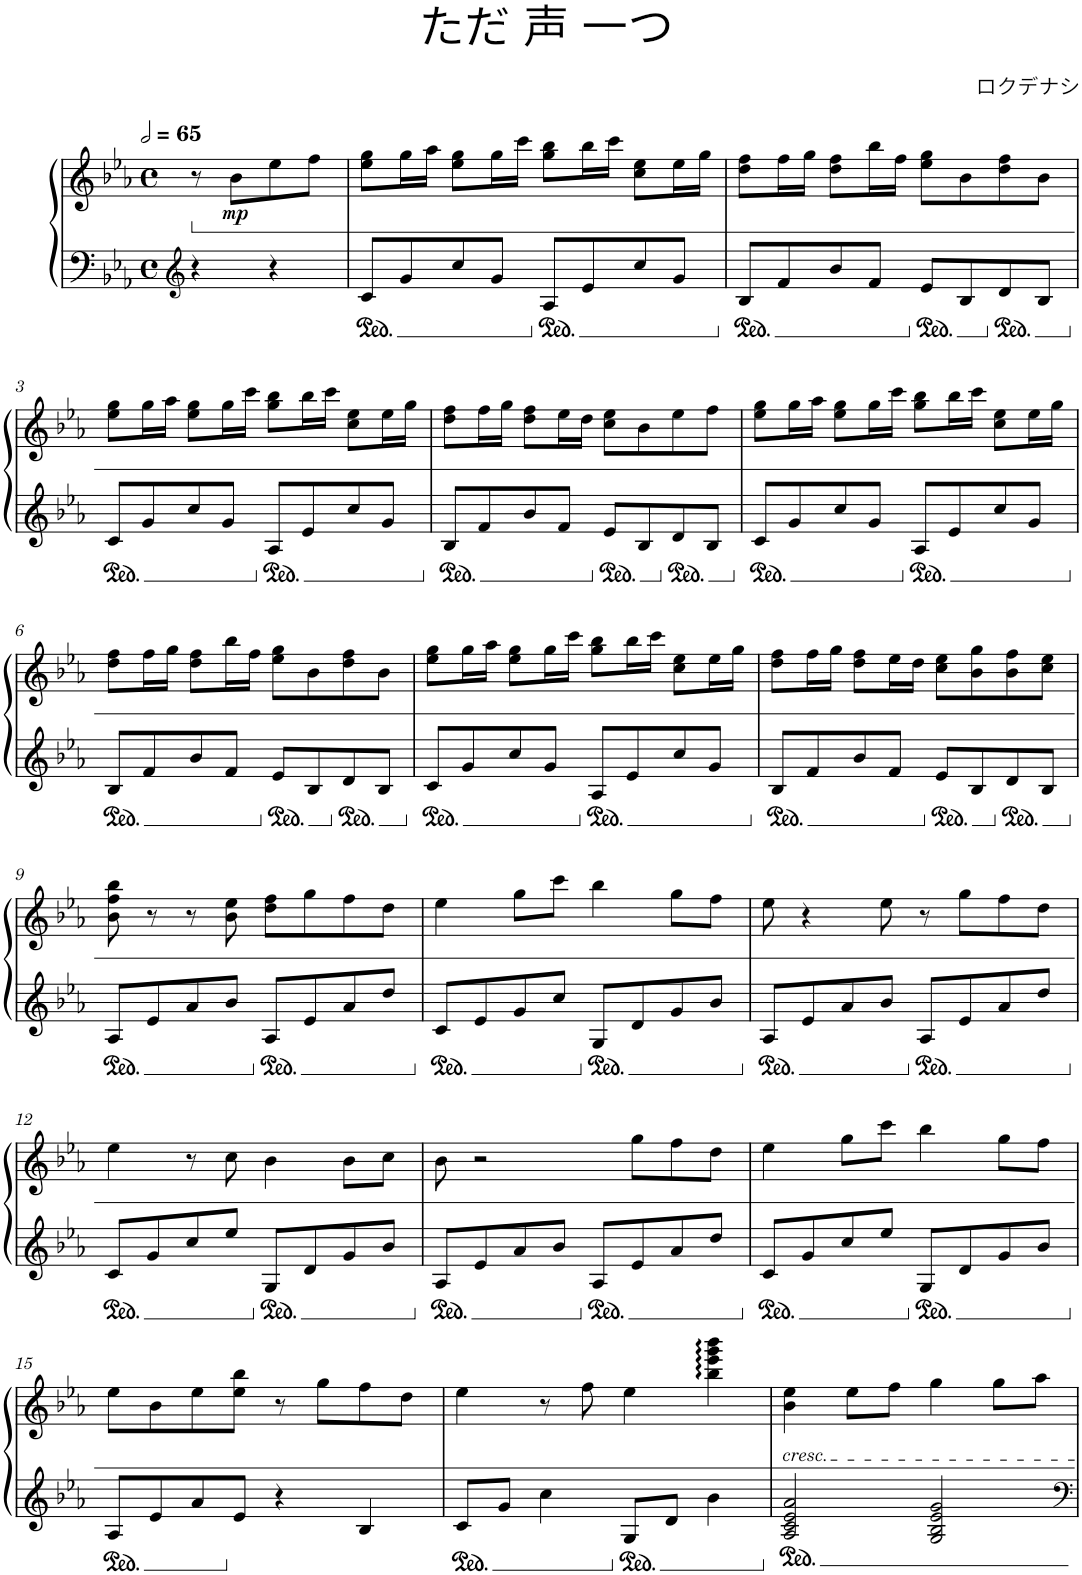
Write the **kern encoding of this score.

**kern	**kern	**dynam
*part1	*part1	*part1
*staff2	*staff1	*staff1/2
*I"Piano	*	*
*I'Pno.	*	*
*clefG2	*clefG2	*
*k[b-e-a-]	*k[b-e-a-]	*
*M4/4	*M4/4	*
*met(c)	*met(c)	*
*MM130	*MM130	*
*	*ped	*
=	=	=
4r	8r	.
!	!	!LO:DY:b
.	8b-\L	mp
4r	8ee-\	.
.	8ff\J	.
=1	=1	=1
8c/L	8ee-\ 8gg\L	.
8g/	16gg\L	.
.	16aa-\JJ	.
8cc/	8ee-\ 8gg\L	.
8g/J	16gg\L	.
.	16ccc\JJ	.
*Xped	*	*
8A-/L	8gg\ 8bb-\L	.
8e-/	16bb-\L	.
.	16ccc\JJ	.
8cc/	8cc\ 8ee-\L	.
8g/J	16ee-\L	.
.	16gg\JJ	.
=2	=2	=2
8B-/L	8dd\ 8ff\L	.
8f/	16ff\L	.
.	16gg\JJ	.
8b-/	8dd\ 8ff\L	.
8f/J	16bb-\L	.
.	16ff\JJ	.
8e-/L	8ee-\ 8gg\L	.
8B-/	8b-\	.
8d/	8dd\ 8ff\	.
8B-/J	8b-\J	.
!!LO:LB:g=z
=3	=3	=3
8c/L	8ee-\ 8gg\L	.
8g/	16gg\L	.
.	16aa-\JJ	.
8cc/	8ee-\ 8gg\L	.
8g/J	16gg\L	.
.	16ccc\JJ	.
8A-/L	8gg\ 8bb-\L	.
8e-/	16bb-\L	.
.	16ccc\JJ	.
8cc/	8cc\ 8ee-\L	.
8g/J	16ee-\L	.
.	16gg\JJ	.
=4	=4	=4
8B-/L	8dd\ 8ff\L	.
8f/	16ff\L	.
.	16gg\JJ	.
8b-/	8dd\ 8ff\L	.
8f/J	16ee-\L	.
.	16dd\JJ	.
8e-/L	8cc\ 8ee-\L	.
8B-/	8b-\	.
8d/	8ee-\	.
8B-/J	8ff\J	.
=5	=5	=5
8c/L	8ee-\ 8gg\L	.
8g/	16gg\L	.
.	16aa-\JJ	.
8cc/	8ee-\ 8gg\L	.
8g/J	16gg\L	.
.	16ccc\JJ	.
8A-/L	8gg\ 8bb-\L	.
8e-/	16bb-\L	.
.	16ccc\JJ	.
8cc/	8cc\ 8ee-\L	.
8g/J	16ee-\L	.
.	16gg\JJ	.
!!LO:LB:g=z
=6	=6	=6
8B-/L	8dd\ 8ff\L	.
8f/	16ff\L	.
.	16gg\JJ	.
8b-/	8dd\ 8ff\L	.
8f/J	16bb-\L	.
.	16ff\JJ	.
8e-/L	8ee-\ 8gg\L	.
8B-/	8b-\	.
8d/	8dd\ 8ff\	.
8B-/J	8b-\J	.
=7	=7	=7
8c/L	8ee-\ 8gg\L	.
8g/	16gg\L	.
.	16aa-\JJ	.
8cc/	8ee-\ 8gg\L	.
8g/J	16gg\L	.
.	16ccc\JJ	.
8A-/L	8gg\ 8bb-\L	.
8e-/	16bb-\L	.
.	16ccc\JJ	.
8cc/	8cc\ 8ee-\L	.
8g/J	16ee-\L	.
.	16gg\JJ	.
=8	=8	=8
8B-/L	8dd\ 8ff\L	.
8f/	16ff\L	.
.	16gg\JJ	.
8b-/	8dd\ 8ff\L	.
8f/J	16ee-\L	.
.	16dd\JJ	.
8e-/L	8cc\ 8ee-\L	.
8B-/	8b-\ 8gg\	.
8d/	8b-\ 8ff\	.
8B-/J	8cc\ 8ee-\J	.
!!LO:LB:g=z
=9	=9	=9
8A-/L	8b-\ 8ff\ 8bb-\	.
8e-/	8r	.
8a-/	8r	.
8b-/J	8b-\ 8ee-\	.
8A-/L	8dd\ 8ff\L	.
8e-/	8gg\	.
8a-/	8ff\	.
8dd/J	8dd\J	.
=10	=10	=10
8c/L	4ee-\	.
8e-/	.	.
8g/	8gg\L	.
8cc/J	8ccc\J	.
8G/L	4bb-\	.
8d/	.	.
8g/	8gg\L	.
8b-/J	8ff\J	.
=11	=11	=11
8A-/L	8ee-\	.
8e-/	4r	.
8a-/	.	.
8b-/J	8ee-\	.
8A-/L	8r	.
8e-/	8gg\L	.
8a-/	8ff\	.
8dd/J	8dd\J	.
!!LO:LB:g=z
=12	=12	=12
8c/L	4ee-\	.
8g/	.	.
8cc/	8r	.
8ee-/J	8cc\	.
8G/L	4b-\	.
8d/	.	.
8g/	8b-\L	.
8b-/J	8cc\J	.
=13	=13	=13
8A-/L	8b-\	.
8e-/	2r	.
8a-/	.	.
8b-/J	.	.
8A-/L	.	.
8e-/	8gg\L	.
8a-/	8ff\	.
8dd/J	8dd\J	.
=14	=14	=14
8c/L	4ee-\	.
8g/	.	.
8cc/	8gg\L	.
8ee-/J	8ccc\J	.
8G/L	4bb-\	.
8d/	.	.
8g/	8gg\L	.
8b-/J	8ff\J	.
!!LO:LB:g=z
=15	=15	=15
8A-/L	8ee-\L	.
8e-/	8b-\	.
8a-/	8ee-\	.
8e-/J	8ee-\ 8bb-\J	.
4r	8r	.
.	8gg\L	.
4B-/	8ff\	.
.	8dd\J	.
=16	=16	=16
8c/L	4ee-\	.
8g/J	.	.
4cc\	8r	.
.	8ff\	.
8G/L	4ee-\	.
8d/J	.	.
4b-\	4bb-\ 4eee-\ 4ggg\ 4bbb-\	.
=17	=17	=17
!	!LO:TX:b:i:t=cresc.	!
2A-/ 2c/ 2e-/ 2a-/	4b-\ 4ee-\	.
.	8ee-\L	.
.	8ff\J	.
2G/ 2B-/ 2e-/ 2g/	4gg\	.
.	8gg\L	.
.	8aa-\J	.
=	=	=
*-	*-	*-
